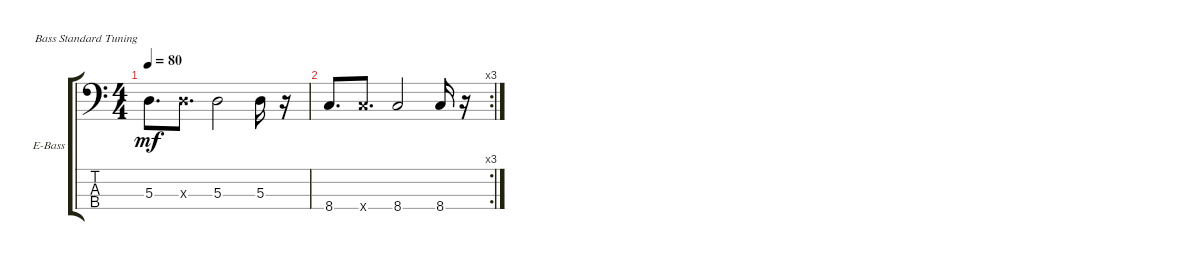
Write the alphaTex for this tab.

\defaultSystemsLayout 4
\bracketExtendMode groupsimilarinstruments
\firstSystemTrackNameOrientation horizontal
\otherSystemsTrackNameOrientation horizontal
\track ("Electric Bass" "E-Bass") {instrument electricbassfinger}
\staff {score tabs}
\tuning (G2 D2 A1 E1)
\ts (4 4)
\tempo 80
\clef f4
\ks c
5.3.8{d dy mf} 5.3{x}.8{d} 5.3.2 5.3.16 r.16 |
\rc 3
8.4.8{d} 8.4{x}.8{d} 8.4.2 8.4.16 r.16
